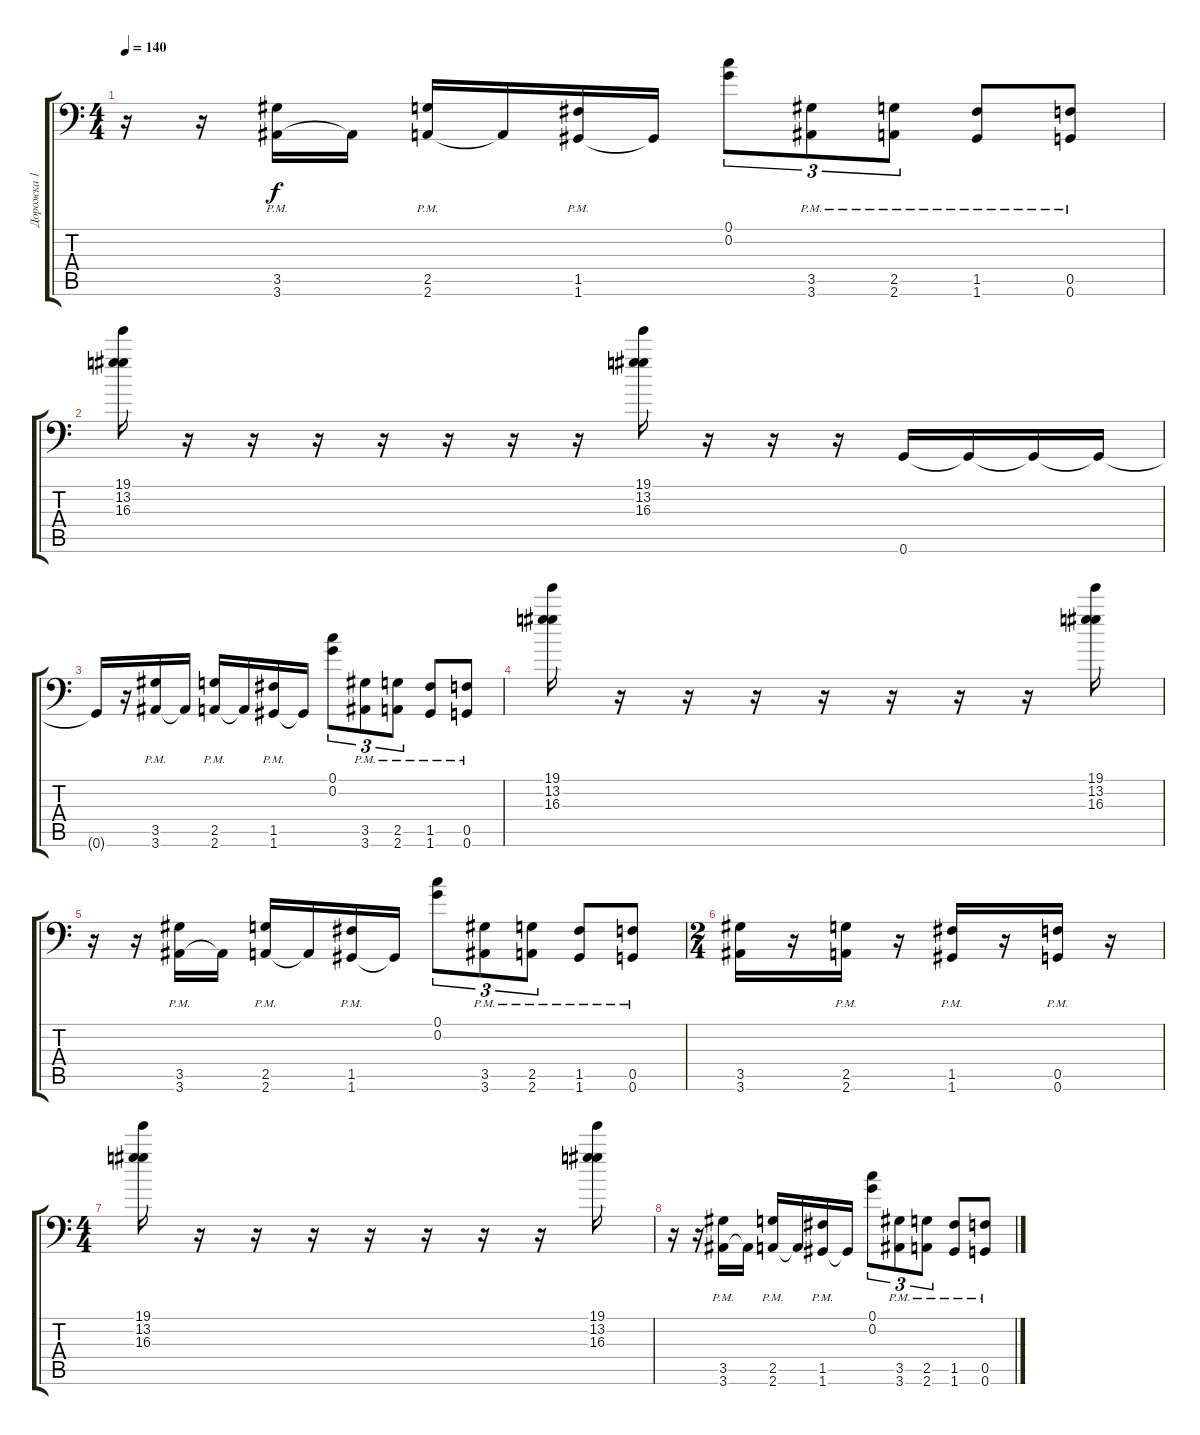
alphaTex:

\track ("Дорожка 1" "Дорожка 1") {instrument distortionguitar}
\staff {score tabs}
\tuning (C4 G3 Eb3 Bb2 F2 G1) {hide}
\ts (4 4)
\tempo 140
\clef f4
\ks c
r.16{dy f} r.16 (3.5 3.6{pm}).16 3.6{t}.16 (2.5 2.6{pm}).16 2.6{t}.16 (1.5 1.6{pm}).16 1.6{t}.16 (0.1 0.2).8{tu (3 2)} (3.5 3.6{pm}).8{tu (3 2)} (2.5 2.6{pm}).8{tu (3 2)} (1.5 1.6{pm}).8 (0.5 0.6{pm}).8 |
(19.1 13.2 16.3).16 r.16 r.16 r.16 r.16 r.16 r.16 r.16 (19.1 13.2 16.3).16 r.16 r.16 r.16 0.6.16 0.6{t}.16 0.6{t}.16 0.6{t}.16 |
0.6{t}.16 r.16 (3.5 3.6{pm}).16 3.6{t}.16 (2.5 2.6{pm}).16 2.6{t}.16 (1.5 1.6{pm}).16 1.6{t}.16 (0.1 0.2).8{tu (3 2)} (3.5 3.6{pm}).8{tu (3 2)} (2.5 2.6{pm}).8{tu (3 2)} (1.5 1.6{pm}).8 (0.5 0.6{pm}).8 |
(19.1 13.2 16.3).16 r.16 r.16 r.16 r.16 r.16 r.16 r.16 (19.1 13.2 16.3).16 |
r.16 r.16 (3.5 3.6{pm}).16 3.6{t}.16 (2.5 2.6{pm}).16 2.6{t}.16 (1.5 1.6{pm}).16 1.6{t}.16 (0.1 0.2).8{tu (3 2)} (3.5 3.6{pm}).8{tu (3 2)} (2.5 2.6{pm}).8{tu (3 2)} (1.5 1.6{pm}).8 (0.5 0.6{pm}).8 |
\ts (2 4)
(3.5 3.6).16 r.16 (2.5{pm} 2.6{pm}).16 r.16 (1.5{pm} 1.6{pm}).16 r.16 (0.5{pm} 0.6{pm}).16 r.16 |
\ts (4 4)
(19.1 13.2 16.3).16 r.16 r.16 r.16 r.16 r.16 r.16 r.16 (19.1 13.2 16.3).16 |
r.16 r.16 (3.5 3.6{pm}).16 3.6{t}.16 (2.5 2.6{pm}).16 2.6{t}.16 (1.5 1.6{pm}).16 1.6{t}.16 (0.1 0.2).8{tu (3 2)} (3.5 3.6{pm}).8{tu (3 2)} (2.5 2.6{pm}).8{tu (3 2)} (1.5 1.6{pm}).8 (0.5 0.6{pm}).8
